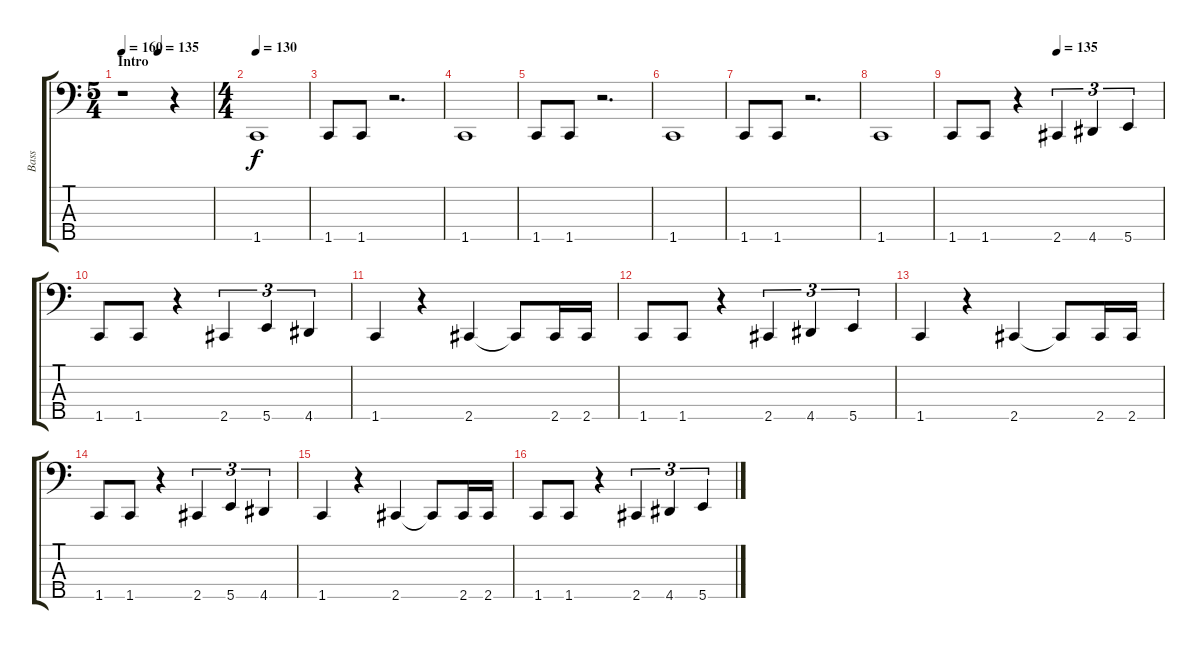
\track ("Bass" "Bass") {instrument electricbassfinger}
\staff {score tabs}
\tuning (G2 D2 A1 E1 B0) {hide}
\ts (5 4)
\section ("" "Intro")
\tempo 160
\tempo 148
\tempo (135 0.4)
\tempo 160
\clef f4
\ks c
r.1{dy f instrument electricbassfinger} r.4 |
\ts (4 4)
\tempo 130
1.5.1 |
1.5.8 1.5.8 r.2{d} |
1.5.1 |
1.5.8 1.5.8 r.2{d} |
1.5.1 |
1.5.8 1.5.8 r.2{d} |
1.5.1 |
\tempo (135 0.5)
1.5.8 1.5.8 r.4 2.5.4{tu (3 2)} 4.5.4{tu (3 2)} 5.5.4{tu (3 2)} |
1.5.8 1.5.8 r.4 2.5.4{tu (3 2)} 5.5.4{tu (3 2)} 4.5.4{tu (3 2)} |
1.5.4 r.4 2.5.4 2.5{t}.8 2.5.16 2.5.16 |
1.5.8 1.5.8 r.4 2.5.4{tu (3 2)} 4.5.4{tu (3 2)} 5.5.4{tu (3 2)} |
1.5.4 r.4 2.5.4 2.5{t}.8 2.5.16 2.5.16 |
1.5.8 1.5.8 r.4 2.5.4{tu (3 2)} 5.5.4{tu (3 2)} 4.5.4{tu (3 2)} |
1.5.4 r.4 2.5.4 2.5{t}.8 2.5.16 2.5.16 |
1.5.8 1.5.8 r.4 2.5.4{tu (3 2)} 4.5.4{tu (3 2)} 5.5.4{tu (3 2)}
